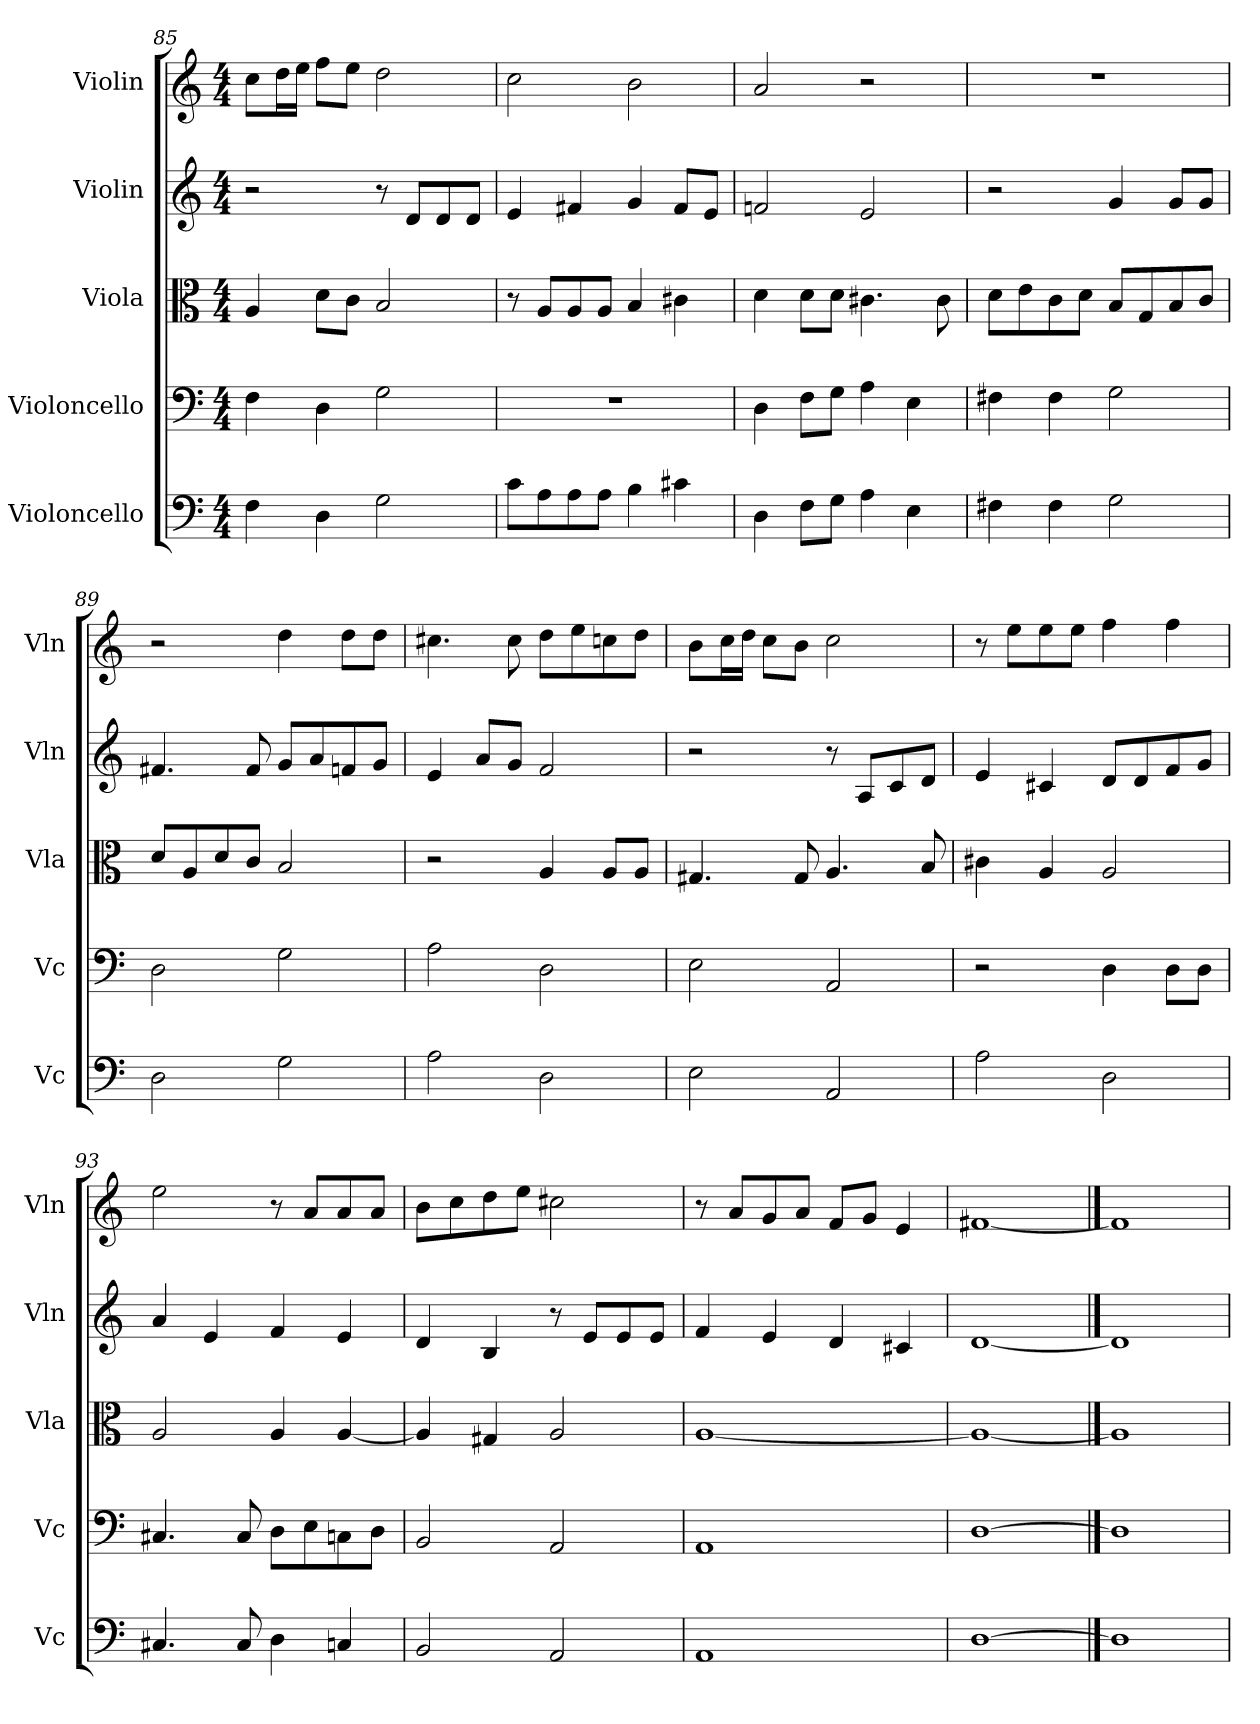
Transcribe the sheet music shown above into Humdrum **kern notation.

**kern	**kern	**kern	**kern	**kern
*part5	*part4	*part3	*part2	*part1
*staff5	*staff4	*staff3	*staff2	*staff1
*I"Violoncello	*I"Violoncello	*I"Viola	*I"Violin	*I"Violin
*I'Vc	*I'Vc	*I'Vla	*I'Vln	*I'Vln
*clefF4	*clefF4	*clefC3	*clefG2	*clefG2
*k[]	*k[]	*k[]	*k[]	*k[]
*M4/4	*M4/4	*M4/4	*M4/4	*M4/4
=85	=85	=85	=85	=85
4F\	4F\	4A/	2r	8cc\L
.	.	.	.	16dd\L
.	.	.	.	16ee\JJ
4D\	4D\	8d\L	.	8ff\L
.	.	8c\J	.	8ee\J
2G\	2G\	2B/	8r	2dd\
.	.	.	8d/L	.
.	.	.	8d/	.
.	.	.	8d/J	.
=86	=86	=86	=86	=86
8c\L	1r	8r	4e/	2cc\
8A\	.	8A/L	.	.
8A\	.	8A/	4f#X/	.
8A\J	.	8A/J	.	.
4B\	.	4B/	4g/	2b\
4c#X\	.	4c#X\	8f#/L	.
.	.	.	8e/J	.
=87	=87	=87	=87	=87
4D\	4D\	4d\	2fn/	2a/
8F\L	8F\L	8d\L	.	.
8G\J	8G\J	8d\J	.	.
4A\	4A\	4.c#X\	2e/	2r
4E\	4E\	.	.	.
.	.	8c#\	.	.
=88	=88	=88	=88	=88
4F#X\	4F#X\	8d\L	2r	1r
.	.	8e\	.	.
4F#\	4F#\	8c\	.	.
.	.	8d\J	.	.
2G\	2G\	8B/L	4g/	.
.	.	8G/	.	.
.	.	8B/	8g/L	.
.	.	8c/J	8g/J	.
=89	=89	=89	=89	=89
2D\	2D\	8d/L	4.f#X/	2r
.	.	8A/	.	.
.	.	8d/	.	.
.	.	8c/J	8f#/	.
2G\	2G\	2B/	8g/L	4dd\
.	.	.	8a/	.
.	.	.	8fn/	8dd\L
.	.	.	8g/J	8dd\J
=90	=90	=90	=90	=90
2A\	2A\	2r	4e/	4.cc#X\
.	.	.	8a/L	.
.	.	.	8g/J	8cc#\
2D\	2D\	4A/	2f/	8dd\L
.	.	.	.	8ee\
.	.	8A/L	.	8ccn\
.	.	8A/J	.	8dd\J
=91	=91	=91	=91	=91
2E\	2E\	4.G#X/	2r	8b\L
.	.	.	.	16cc\L
.	.	.	.	16dd\JJ
.	.	.	.	8cc\L
.	.	8G#/	.	8b\J
2AA/	2AA/	4.A/	8r	2cc\
.	.	.	8A/L	.
.	.	.	8c/	.
.	.	8B/	8d/J	.
=92	=92	=92	=92	=92
2A\	2r	4c#X\	4e/	8r
.	.	.	.	8ee\L
.	.	4A/	4c#X/	8ee\
.	.	.	.	8ee\J
2D\	4D\	2A/	8d/L	4ff\
.	.	.	8d/	.
.	8D\L	.	8f/	4ff\
.	8D\J	.	8g/J	.
=93	=93	=93	=93	=93
4.C#X/	4.C#X/	2A/	4a/	2ee\
.	.	.	4e/	.
8C#/	8C#/	.	.	.
4D\	8D\L	4A/	4f/	8r
.	8E\	.	.	8a/L
4Cn/	8Cn\	[4A/	4e/	8a/
.	8D\J	.	.	8a/J
=94	=94	=94	=94	=94
2BB/	2BB/	4A/]	4d/	8b\L
.	.	.	.	8cc\
.	.	4G#X/	4B/	8dd\
.	.	.	.	8ee\J
2AA/	2AA/	2A/	8r	2cc#X\
.	.	.	8e/L	.
.	.	.	8e/	.
.	.	.	8e/J	.
=95	=95	=95	=95	=95
1AA	1AA	[1A	4f/	8r
.	.	.	.	8a/L
.	.	.	4e/	8g/
.	.	.	.	8a/J
.	.	.	4d/	8f/L
.	.	.	.	8g/J
.	.	.	4c#X/	4e/
=96	=96	=96	=96	=96
[1D	[1D	1A_	[1d	[1f#X
==97	==97	==97	==97	==97
1D]	1D]	1A]	1d]	1f#]
=	=	=	=	=
*-	*-	*-	*-	*-
